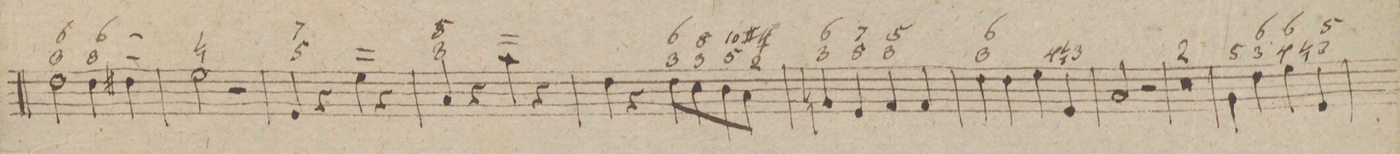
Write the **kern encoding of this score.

**kern	**fba	**dynam
*I"Organo	*	*
*clefF4	*	*
*k[b-]	*	*
*met(c|)	*	*
*M2/2	*	*
2F\	6 3	.
4F\	6 3	.
4F#X\	_ _	.
.	x x	.
=41	=41	=41
2G\	n	.
2r	.	.
=42	=42	=42
4GG/	7 5	.
4r	.	.
4G\	_ _	.
4r	x x	.
=43	=43	=43
4C/	5 3	.
4r	.	.
4c\	_ _	.
4r	x x	.
=44	=44	=44
4F\	.	.
4r	.	.
8F\L	6 3	.
8E\	8 3	.
8D\	10 5	.
8C\J	4# 2	.
=45	=45	=45
4BBn/	6 3	.
4GG/	7 5	.
4AA/	5 3	.
4AA/	.	.
=46	=46	=46
4F\	6 3	.
4F\	.	.
4G\	.	.
.	4	.
4GG/	3n	.
=47	=47	=47
2C/	.	.
2r	.	.
=48	=48	=48
0r	.	.
=49	=49	=49
=50	=50	=50
4C\	5	.
4F\	6 3	.
4G\	6 4	.
4GG/	5 3n	.
=51	=51	=51
*-	*-	*-
